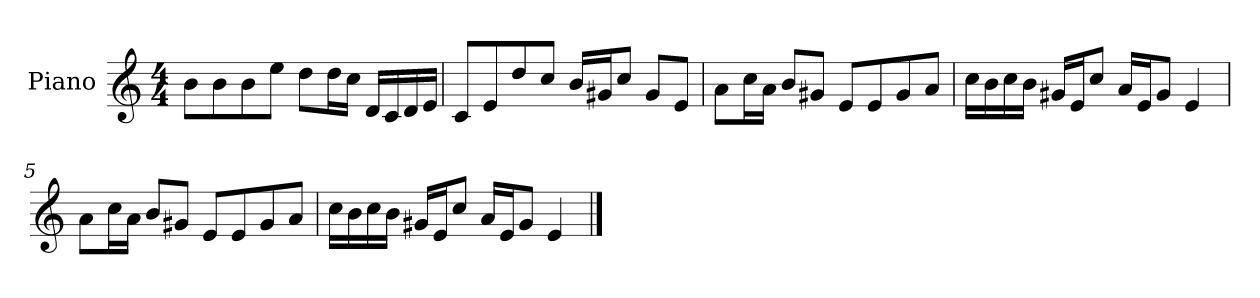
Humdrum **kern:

**kern
*part1
*staff1
*I"Piano
*I'P-no
*clefG2
*k[]
*M4/4
*MM90
=1
8b\L
8b\
8b\
8ee\J
8dd\L
16dd\L
16cc\JJ
16d/LL
16c/
16d/
16e/JJ
=2
8c/L
8e/
8dd/
8cc/J
16b/LL
16g#X/J
8cc/J
8g#/L
8e/J
=3
8a\L
16cc\L
16a\JJ
8b/L
8g#X/J
8e/L
8e/
8g#/
8a/J
=4
16cc\LL
16b\
16cc\
16b\JJ
16g#X/LL
16e/J
8cc/J
16a/LL
16e/J
8g#/J
4e/
!!LO:LB:g=z
=5
8a\L
16cc\L
16a\JJ
8b/L
8g#X/J
8e/L
8e/
8g#/
8a/J
=6
16cc\LL
16b\
16cc\
16b\JJ
16g#X/LL
16e/J
8cc/J
16a/LL
16e/J
8g#/J
4e/
==
*-
